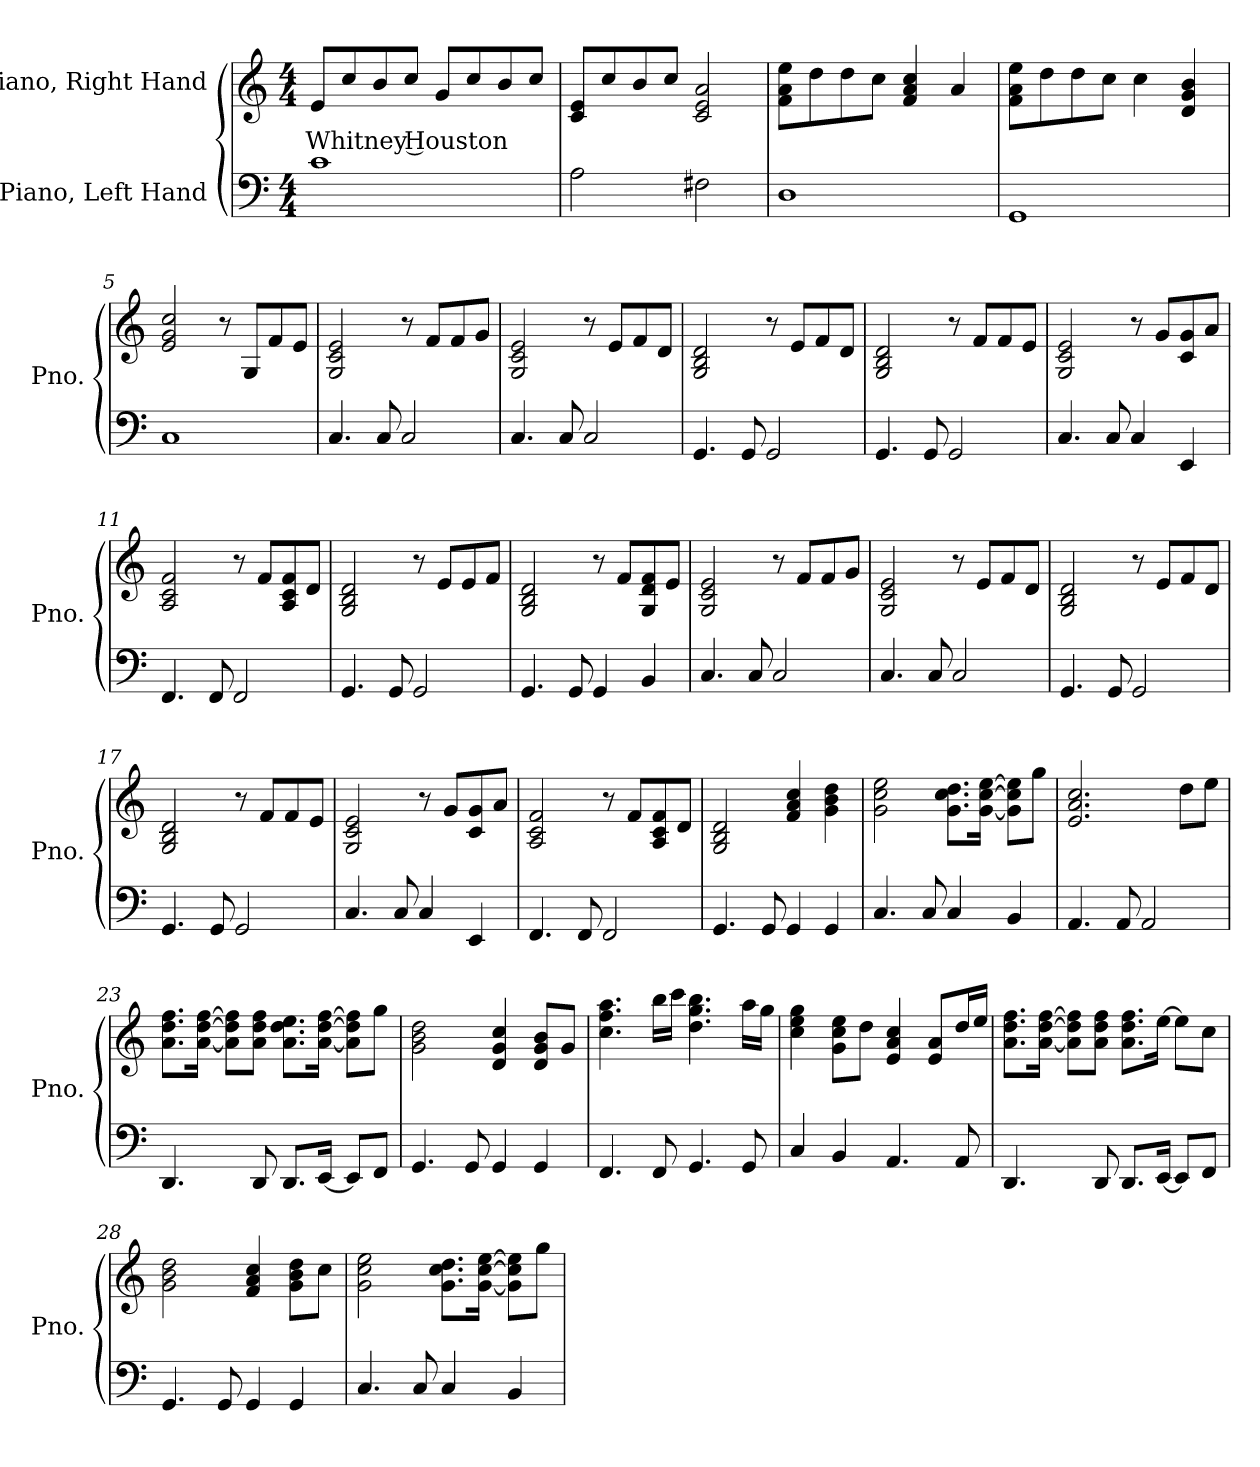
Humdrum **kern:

**kern	**kern	**text
*part2	*part1	*part1
*staff2	*staff1	*staff1
*I"Piano, Left Hand	*I"Piano, Right Hand	*
*I'Pno.	*I'Pno.	*
*clefF4	*clefG2	*
*k[]	*k[]	*
*M4/4	*M4/4	*
*MM90	*MM90	*
=1	=1	=1
!	!	!LO:LY:b
1c	8e/L	Whitney Houston
.	8cc/	.
.	8b/	.
.	8cc/J	.
.	8g/L	.
.	8cc/	.
.	8b/	.
.	8cc/J	.
=2	=2	=2
2A\	8c/ 8e/L	.
.	8cc/	.
.	8b/	.
.	8cc/J	.
2F#X\	2c/ 2e/ 2a/	.
=3	=3	=3
1D	8f\ 8a\ 8ee\L	.
.	8dd\	.
.	8dd\	.
.	8cc\J	.
.	4f/ 4a/ 4cc/	.
.	4a/	.
=4	=4	=4
1GG	8f\ 8a\ 8ee\L	.
.	8dd\	.
.	8dd\	.
.	8cc\J	.
.	4cc\	.
.	4d/ 4g/ 4b/	.
!!LO:LB:g=z
=5	=5	=5
1C	2e/ 2g/ 2cc/	.
.	8r	.
.	8G/L	.
.	8f/	.
.	8e/J	.
=6	=6	=6
4.C/	2G/ 2c/ 2e/	.
8C/	.	.
2C/	8r	.
.	8f/L	.
.	8f/	.
.	8g/J	.
=7	=7	=7
4.C/	2G/ 2c/ 2e/	.
8C/	.	.
2C/	8r	.
.	8e/L	.
.	8f/	.
.	8d/J	.
=8	=8	=8
4.GG/	2G/ 2B/ 2d/	.
8GG/	.	.
2GG/	8r	.
.	8e/L	.
.	8f/	.
.	8d/J	.
=9	=9	=9
4.GG/	2G/ 2B/ 2d/	.
8GG/	.	.
2GG/	8r	.
.	8f/L	.
.	8f/	.
.	8e/J	.
=10	=10	=10
4.C/	2G/ 2c/ 2e/	.
8C/	.	.
4C/	8r	.
.	8g/L	.
4EE/	8c/ 8g/	.
.	8a/J	.
!!LO:LB:g=z
=11	=11	=11
4.FF/	2A/ 2c/ 2f/	.
8FF/	.	.
2FF/	8r	.
.	8f/L	.
.	8A/ 8c/ 8f/	.
.	8d/J	.
=12	=12	=12
4.GG/	2G/ 2B/ 2d/	.
8GG/	.	.
2GG/	8r	.
.	8e/L	.
.	8e/	.
.	8f/J	.
=13	=13	=13
4.GG/	2G/ 2B/ 2d/	.
8GG/	.	.
4GG/	8r	.
.	8f/L	.
4BB/	8G/ 8d/ 8f/	.
.	8e/J	.
=14	=14	=14
4.C/	2G/ 2c/ 2e/	.
8C/	.	.
2C/	8r	.
.	8f/L	.
.	8f/	.
.	8g/J	.
=15	=15	=15
4.C/	2G/ 2c/ 2e/	.
8C/	.	.
2C/	8r	.
.	8e/L	.
.	8f/	.
.	8d/J	.
!!LO:LB:g=z
=16	=16	=16
4.GG/	2G/ 2B/ 2d/	.
8GG/	.	.
2GG/	8r	.
.	8e/L	.
.	8f/	.
.	8d/J	.
=17	=17	=17
4.GG/	2G/ 2B/ 2d/	.
8GG/	.	.
2GG/	8r	.
.	8f/L	.
.	8f/	.
.	8e/J	.
=18	=18	=18
4.C/	2G/ 2c/ 2e/	.
8C/	.	.
4C/	8r	.
.	8g/L	.
4EE/	8c/ 8g/	.
.	8a/J	.
=19	=19	=19
4.FF/	2A/ 2c/ 2f/	.
8FF/	.	.
2FF/	8r	.
.	8f/L	.
.	8A/ 8c/ 8f/	.
.	8d/J	.
=20	=20	=20
4.GG/	2G/ 2B/ 2d/	.
8GG/	.	.
4GG/	4f/ 4a/ 4cc/	.
4GG/	4g\ 4b\ 4dd\	.
!!LO:LB:g=z
=21	=21	=21
4.C/	2g\ 2cc\ 2ee\	.
8C/	.	.
4C/	8.g\ 8.cc\ 8.dd\L	.
.	[16g\ [16cc\ [16ee\Jk	.
4BB/	8g\] 8cc\] 8ee\]L	.
.	8gg\J	.
=22	=22	=22
4.AA/	2.e/ 2.a/ 2.cc/	.
8AA/	.	.
2AA/	.	.
.	8dd\L	.
.	8ee\J	.
=23	=23	=23
4.DD/	8.a\ 8.dd\ 8.ff\L	.
.	[16a\ [16dd\ [16ff\Jk	.
.	8a\] 8dd\] 8ff\]L	.
8DD/	8a\ 8dd\ 8ff\J	.
8.DD/L	8.a\ 8.dd\ 8.ee\L	.
[16EE/Jk	[16a\ [16dd\ [16ff\Jk	.
8EE/L]	8a\] 8dd\] 8ff\]L	.
8FF/J	8gg\J	.
=24	=24	=24
4.GG/	2g\ 2b\ 2dd\	.
8GG/	.	.
4GG/	4d/ 4g/ 4cc/	.
4GG/	8d/ 8g/ 8b/L	.
.	8g/J	.
=25	=25	=25
4.FF/	4.cc\ 4.ff\ 4.aa\	.
8FF/	16bb\LL	.
.	16ccc\JJ	.
4.GG/	4.dd\ 4.gg\ 4.bb\	.
8GG/	16aa\LL	.
.	16gg\JJ	.
!!LO:LB:g=z
=26	=26	=26
4C/	4cc\ 4ee\ 4gg\	.
4BB/	8g\ 8cc\ 8ee\L	.
.	8dd\J	.
4.AA/	4e/ 4a/ 4cc/	.
.	8e/ 8a/L	.
8AA/	16dd/L	.
.	16ee/JJ	.
=27	=27	=27
4.DD/	8.a\ 8.dd\ 8.ff\L	.
.	[16a\ [16dd\ [16ff\Jk	.
.	8a\] 8dd\] 8ff\]L	.
8DD/	8a\ 8dd\ 8ff\J	.
8.DD/L	8.a\ 8.dd\ 8.ff\L	.
[16EE/Jk	[16ee\Jk	.
8EE/L]	8ee\L]	.
8FF/J	8cc\J	.
=28	=28	=28
4.GG/	2g\ 2b\ 2dd\	.
8GG/	.	.
4GG/	4f/ 4a/ 4cc/	.
4GG/	8g\ 8b\ 8dd\L	.
.	8cc\J	.
=29	=29	=29
4.C/	2g\ 2cc\ 2ee\	.
8C/	.	.
4C/	8.g\ 8.cc\ 8.dd\L	.
.	[16g\ [16cc\ [16ee\Jk	.
4BB/	8g\] 8cc\] 8ee\]L	.
.	8gg\J	.
=	=	=
*-	*-	*-
